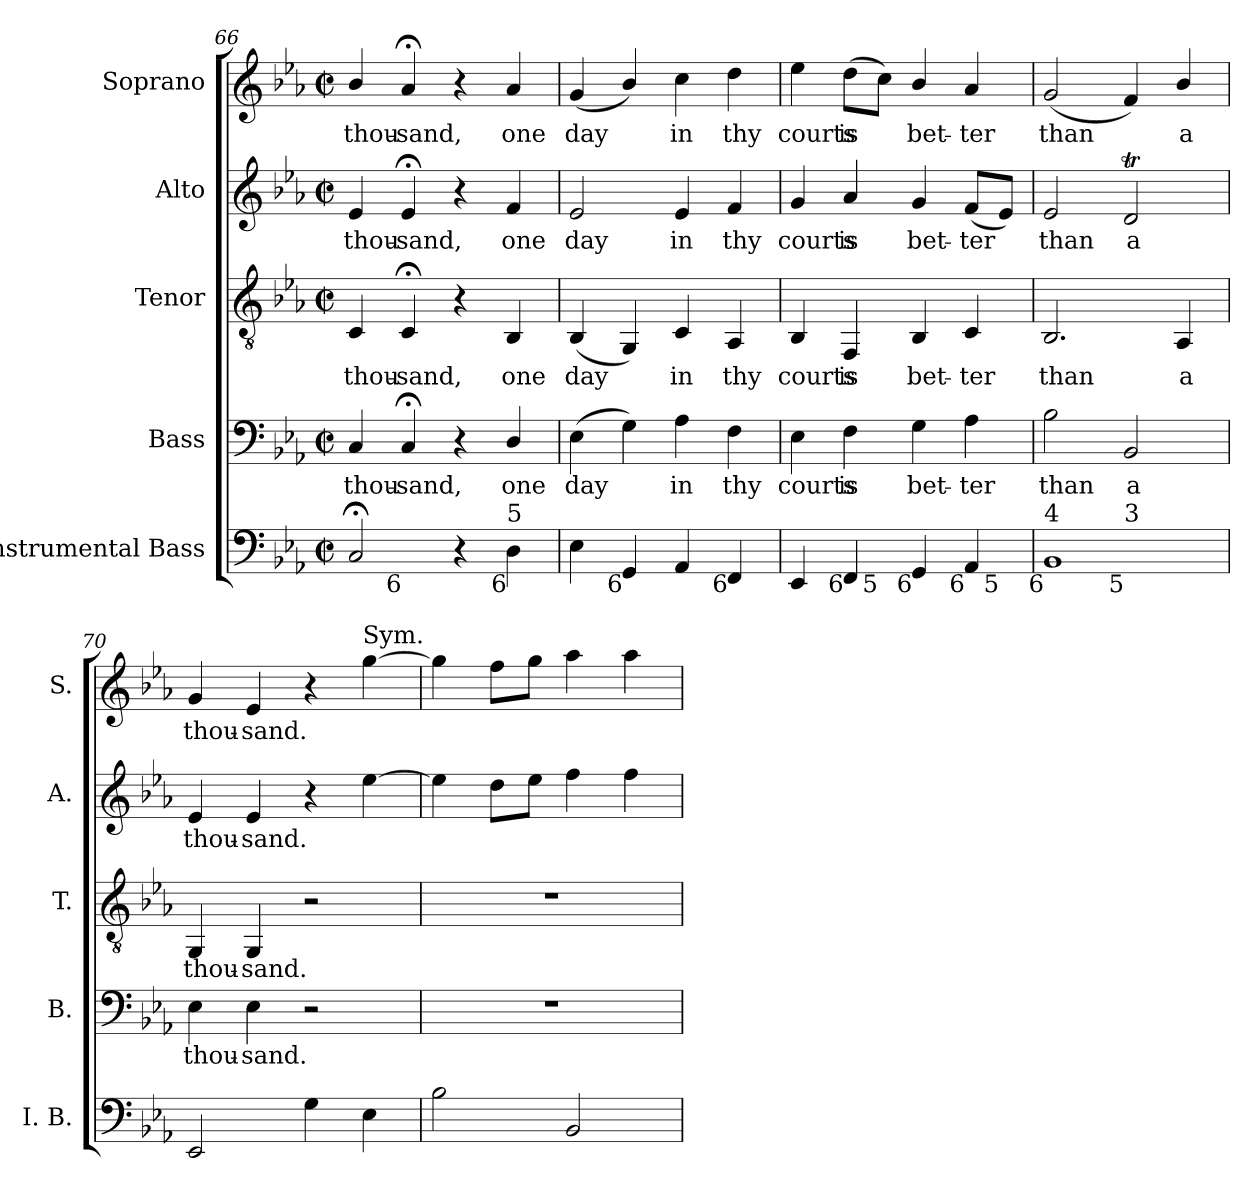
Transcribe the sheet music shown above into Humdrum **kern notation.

**kern	**kern	**text	**kern	**text	**kern	**text	**kern	**text
*part5	*part4	*part4	*part3	*part3	*part2	*part2	*part1	*part1
*staff5	*staff4	*staff4	*staff3	*staff3	*staff2	*staff2	*staff1	*staff1
*I"Instrumental Bass	*I"Bass	*	*I"Tenor	*	*I"Alto	*	*I"Soprano	*
*I'I. B.	*I'B.	*	*I'T.	*	*I'A.	*	*I'S.	*
*clefF4	*clefF4	*	*clefGv2	*	*clefG2	*	*clefG2	*
*k[b-e-a-]	*k[b-e-a-]	*	*k[b-e-a-]	*	*k[b-e-a-]	*	*k[b-e-a-]	*
*E-:	*E-:	*	*E-:	*	*E-:	*	*E-:	*
*M2/2	*M2/2	*	*M2/2	*	*M2/2	*	*M2/2	*
*met(c|)	*met(c|)	*	*met(c|)	*	*met(c|)	*	*met(c|)	*
=66	=66	=66	=66	=66	=66	=66	=66	=66
!	!	!LO:LY:b:color=#000000	!	!	!	!	!	!
!	!	!	!	!LO:LY:b:color=#000000	!	!	!	!
!	!	!	!	!	!	!LO:LY:b:color=#000000	!	!
!LO:TX:b:rj:t=7	!	!	!	!	!	!	!	!
!	!	!	!	!	!	!	!	!LO:LY:b:color=#000000
*^	*	*	*	*	*	*	*	*
2C;i/	4ryy	4Ci/	thou-	4Ci/	thou-	4e-i/	thou-	4b-i/	thou-
!	!	!	!LO:LY:b:color=#000000	!	!	!	!	!	!
!	!	!	!	!	!LO:LY:b:color=#000000	!	!	!	!
!	!	!	!	!	!	!	!LO:LY:b:color=#000000	!	!
!	!LO:TX:b:rj:t=6	!	!	!	!	!	!	!	!
!	!	!	!	!	!	!	!	!	!LO:LY:b:color=#000000
.	2.ryy	4C;i/	-sand,	4C;i/	-sand,	4e-;i/	-sand,	4a-;i/	-sand,
4r	.	4r	.	4r	.	4r	.	4r	.
!	!	!	!LO:LY:b:color=#000000	!	!	!	!	!	!
!	!	!	!	!	!LO:LY:b:color=#000000	!	!	!	!
!	!	!	!	!	!	!	!LO:LY:b:color=#000000	!	!
!LO:TX:b:rj:t=6	!	!	!	!	!	!	!	!	!
!LO:TX:t=5	!	!	!	!	!	!	!	!	!
!	!	!	!	!	!	!	!	!	!LO:LY:b:color=#000000
4Di\	.	4Di/	one	4BB-i/	one	4fi/	one	4a-i/	one
*v	*v	*	*	*	*	*	*	*	*
=67	=67	=67	=67	=67	=67	=67	=67	=67
*^	*	*	*	*	*	*	*	*
!	!	!	!LO:LY:b:color=#000000	!	!	!	!	!	!
*v	*v	*	*	*	*	*	*	*	*
*^	*	*	*	*	*	*	*	*
!	!	!	!	!	!LO:LY:b:color=#000000	!	!	!	!
*v	*v	*	*	*	*	*	*	*	*
*^	*	*	*	*	*	*	*	*
!	!	!	!	!	!	!	!LO:LY:b:color=#000000	!	!
*v	*v	*	*	*	*	*	*	*	*
*^	*	*	*	*	*	*	*	*
!	!	!	!	!	!	!	!	!	!LO:LY:b:color=#000000
*v	*v	*	*	*	*	*	*	*	*
4E-i\	(4E-i\	day	(4BB-i/	day	2e-i/	day	(4gi/	day
!LO:TX:b:rj:t=6	!	!	!	!	!	!	!	!
4GGi/	4Gi\)	.	4GGi/)	.	.	.	4b-i/)	.
!	!	!LO:LY:b:color=#000000	!	!	!	!	!	!
!	!	!	!	!LO:LY:b:color=#000000	!	!	!	!
!	!	!	!	!	!	!LO:LY:b:color=#000000	!	!
!	!	!	!	!	!	!	!	!LO:LY:b:color=#000000
4AA-i/	4A-i\	in	4Ci/	in	4e-i/	in	4cci\	in
!	!	!LO:LY:b:color=#000000	!	!	!	!	!	!
!	!	!	!	!LO:LY:b:color=#000000	!	!	!	!
!	!	!	!	!	!	!LO:LY:b:color=#000000	!	!
!LO:TX:b:rj:t=6	!	!	!	!	!	!	!	!
!	!	!	!	!	!	!	!	!LO:LY:b:color=#000000
4FFi/	4Fi\	thy	4AA-i/	thy	4fi/	thy	4ddi\	thy
=68	=68	=68	=68	=68	=68	=68	=68	=68
!	!	!LO:LY:b:color=#000000	!	!	!	!	!	!
!	!	!	!	!LO:LY:b:color=#000000	!	!	!	!
!	!	!	!	!	!	!LO:LY:b:color=#000000	!	!
!	!	!	!	!	!	!	!	!LO:LY:b:color=#000000
*^	*	*	*	*	*	*	*	*
4EE-i/	4.ryy	4E-i\	courts	4BB-i/	courts	4gi/	courts	4ee-i\	courts
!	!	!	!LO:LY:b:color=#000000	!	!	!	!	!	!
!	!	!	!	!	!LO:LY:b:color=#000000	!	!	!	!
!	!	!	!	!	!	!	!LO:LY:b:color=#000000	!	!
!LO:TX:b:rj:t=6	!	!	!	!	!	!	!	!	!
!	!	!	!	!	!	!	!	!	!LO:LY:b:color=#000000
4FFi/	.	4Fi\	is	4FFi/	is	4a-i/	is	(8ddi\L	is
!	!LO:TX:b:rj:t=5	!	!	!	!	!	!	!	!
.	2ryy	.	.	.	.	.	.	8cci\J)	.
!	!	!	!LO:LY:b:color=#000000	!	!	!	!	!	!
!	!	!	!	!	!LO:LY:b:color=#000000	!	!	!	!
!	!	!	!	!	!	!	!LO:LY:b:color=#000000	!	!
!LO:TX:b:rj:t=6	!	!	!	!	!	!	!	!	!
!	!	!	!	!	!	!	!	!	!LO:LY:b:color=#000000
4GGi/	.	4Gi\	bet-	4BB-i/	bet-	4gi/	bet-	4b-i/	bet-
!	!	!	!LO:LY:b:color=#000000	!	!	!	!	!	!
!	!	!	!	!	!LO:LY:b:color=#000000	!	!	!	!
!	!	!	!	!	!	!	!LO:LY:b:color=#000000	!	!
!LO:TX:b:rj:t=6	!	!	!	!	!	!	!	!	!
!	!	!	!	!	!	!	!	!	!LO:LY:b:color=#000000
4AA-i/	.	4A-i\	-ter	4Ci/	-ter	(8fi/L	-ter	4a-i/	-ter
!	!LO:TX:b:rj:t=5	!	!	!	!	!	!	!	!
.	8ryy	.	.	.	.	8e-i/J)	.	.	.
!!LO:LB:g=z
=69	=69	=69	=69	=69	=69	=69	=69	=69	=69
!	!	!	!LO:LY:b:color=#000000	!	!	!	!	!	!
!	!	!	!	!	!LO:LY:b:color=#000000	!	!	!	!
!	!	!	!	!	!	!	!LO:LY:b:color=#000000	!	!
!LO:TX:b:rj:t=6	!	!	!	!	!	!	!	!	!
!LO:TX:t=4	!	!	!	!	!	!	!	!	!
!	!	!	!	!	!	!	!	!	!LO:LY:b:color=#000000
1BB-i	2ryy	2B-i\	than	2.BB-i/	than	2e-i/	than	(2gi/	than
!	!	!	!LO:LY:b:color=#000000	!	!	!	!	!	!
!	!LO:TX:b:rj:t=5	!	!	!	!	!	!	!	!
!	!LO:TX:t=3	!	!	!	!	!	!	!	!
!	!	!	!	!	!	!	!LO:LY:b:color=#000000	!	!
.	2ryy	2BB-i/	a	.	.	2dti/	a	4fi/)	.
!	!	!	!	!	!LO:LY:b:color=#000000	!	!	!	!
!	!	!	!	!	!	!	!	!	!LO:LY:b:color=#000000
.	.	.	.	4AA-i/	a	.	.	4b-i/	a
*v	*v	*	*	*	*	*	*	*	*
=70	=70	=70	=70	=70	=70	=70	=70	=70
*^	*	*	*	*	*	*	*	*
!	!	!	!LO:LY:b:color=#000000	!	!	!	!	!	!
*v	*v	*	*	*	*	*	*	*	*
*^	*	*	*	*	*	*	*	*
!	!	!	!	!	!LO:LY:b:color=#000000	!	!	!	!
*v	*v	*	*	*	*	*	*	*	*
*^	*	*	*	*	*	*	*	*
!	!	!	!	!	!	!	!LO:LY:b:color=#000000	!	!
*v	*v	*	*	*	*	*	*	*	*
*^	*	*	*	*	*	*	*	*
!	!	!	!	!	!	!	!	!	!LO:LY:b:color=#000000
*v	*v	*	*	*	*	*	*	*	*
2EE-i/	4E-i\	thou-	4GGi/	thou-	4e-i/	thou-	4gi/	thou-
!	!	!LO:LY:b:color=#000000	!	!	!	!	!	!
!	!	!	!	!LO:LY:b:color=#000000	!	!	!	!
!	!	!	!	!	!	!LO:LY:b:color=#000000	!	!
!	!	!	!	!	!	!	!	!LO:LY:b:color=#000000
.	4E-i\	-sand.	4GGi/	-sand.	4e-i/	-sand.	4e-i/	-sand.
4Gi\	2r	.	2r	.	4r	.	4r	.
!	!	!	!	!	!	!	!LO:TX:a:t=Sym.	!
4E-i\	.	.	.	.	[4ee-i\	.	[4ggi\	.
=71	=71	=71	=71	=71	=71	=71	=71	=71
2B-i\	1r	.	1r	.	4ee-i\]	.	4ggi\]	.
.	.	.	.	.	8ddi\L	.	8ffi\L	.
.	.	.	.	.	8ee-i\J	.	8ggi\J	.
2BB-i/	.	.	.	.	4ffi\	.	4aa-i\	.
.	.	.	.	.	4ffi\	.	4aa-i\	.
=	=	=	=	=	=	=	=	=
*-	*-	*-	*-	*-	*-	*-	*-	*-
